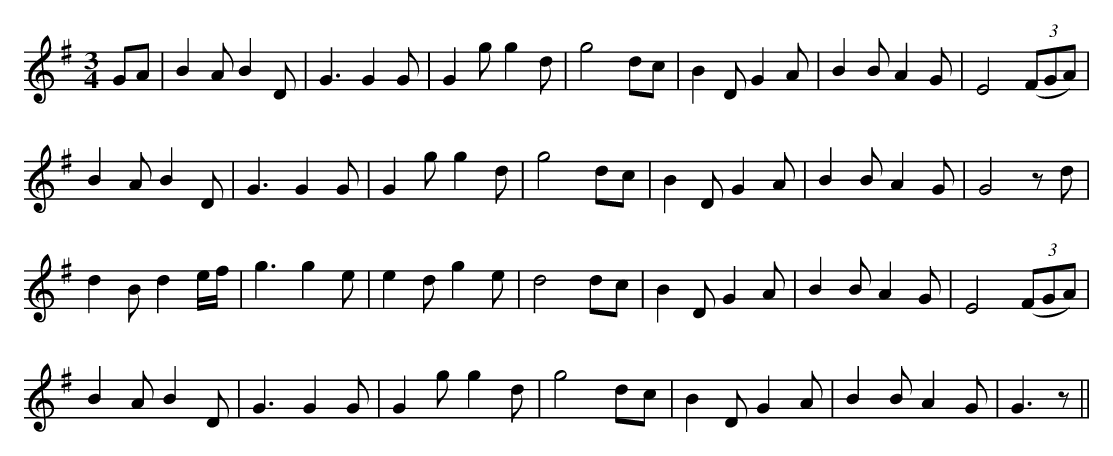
X:1
M:3/4
K:G
GA|B2A B2D|G3G2G|G2gg2d|g4dc|B2DG2A|B2BA2G|E4 ((3FGA)|
B2A B2D|G3G2G|G2gg2d|g4dc|B2DG2A|B2BA2G|G4zd|
d2Bd2e/f/|g3g2e|e2dg2e|d4dc|B2DG2A|B2BA2G|E4 ((3FGA)|
B2AB2D|G3G2G|G2gg2d|g4dc|B2DG2A|B2BA2G|G3z||
